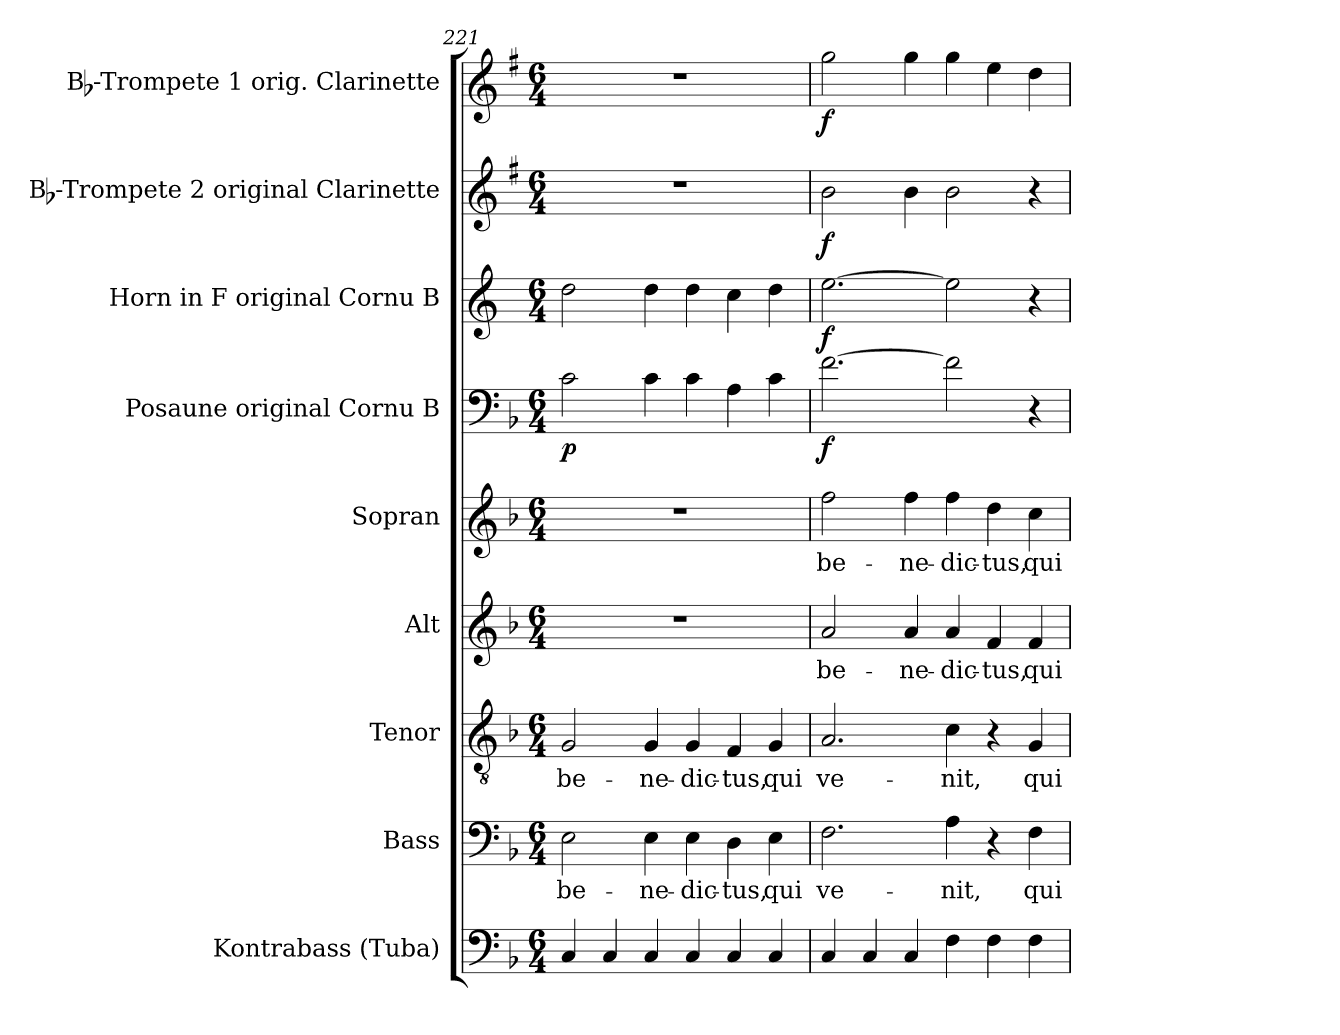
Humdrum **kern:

**kern	**kern	**text	**kern	**text	**kern	**text	**kern	**text	**kern	**dynam	**kern	**dynam	**kern	**dynam	**kern	**dynam
*part9	*part8	*part8	*part7	*part7	*part6	*part6	*part5	*part5	*part4	*part4	*part3	*part3	*part2	*part2	*part1	*part1
*staff9	*staff8	*staff8	*staff7	*staff7	*staff6	*staff6	*staff5	*staff5	*staff4	*staff4	*staff3	*staff3	*staff2	*staff2	*staff1	*staff1
*I"Kontrabass (Tuba)	*I"Bass	*	*I"Tenor	*	*I"Alt	*	*I"Sopran	*	*I"Posaune original Cornu B	*	*I"Horn in F original Cornu B	*	*I"Bb-Trompete 2 original Clarinette	*	*I"Bb-Trompete 1 orig. Clarinette	*
*I'Kb.	*I'B.	*	*I'T.	*	*I'A.	*	*I'S.	*	*I'Pos.	*	*I'Hrn.	*	*I'Bb Trp. 2	*	*I'Bb Trp. 1	*
!!LO:PB:g=z
*clefF4	*clefF4	*	*clefGv2	*	*clefG2	*	*clefG2	*	*clefF4	*	*clefG2	*	*clefG2	*	*clefG2	*
*ITrd7c12	*	*	*	*	*	*	*	*	*	*	*ITrd4c7	*	*ITrd1c2	*	*ITrd1c2	*
*k[b-]	*k[b-]	*	*k[b-]	*	*k[b-]	*	*k[b-]	*	*k[b-]	*	*k[b-]	*	*k[b-]	*	*k[b-]	*
*F:	*F:	*	*F:	*	*F:	*	*F:	*	*F:	*	*F:	*	*F:	*	*F:	*
*M6/4	*M6/4	*	*M6/4	*	*M6/4	*	*M6/4	*	*M6/4	*	*M6/4	*	*M6/4	*	*M6/4	*
=221	=221	=221	=221	=221	=221	=221	=221	=221	=221	=221	=221	=221	=221	=221	=221	=221
!	!	!LO:LY:b	!	!LO:LY:b	!	!	!	!	!	!LO:DY:b	!	!	!	!	!	!
4CC/	2E\	be-	2G/	be-	1.r	.	1.r	.	2c\	p	2g\	.	1.r	.	1.r	.
4CC/	.	.	.	.	.	.	.	.	.	.	.	.	.	.	.	.
!	!	!LO:LY:b	!	!LO:LY:b	!	!	!	!	!	!	!	!	!	!	!	!
4CC/	4E\	-ne-	4G/	-ne-	.	.	.	.	4c\	.	4g\	.	.	.	.	.
!	!	!LO:LY:b	!	!LO:LY:b	!	!	!	!	!	!	!	!	!	!	!	!
4CC/	4E\	-dic-	4G/	-dic-	.	.	.	.	4c\	.	4g\	.	.	.	.	.
!	!	!LO:LY:b	!	!LO:LY:b	!	!	!	!	!	!	!	!	!	!	!	!
4CC/	4D\	-tus,	4F/	-tus,	.	.	.	.	4A\	.	4f\	.	.	.	.	.
!	!	!LO:LY:b	!	!LO:LY:b	!	!	!	!	!	!	!	!	!	!	!	!
4CC/	4E\	qui	4G/	qui	.	.	.	.	4c\	.	4g\	.	.	.	.	.
=222	=222	=222	=222	=222	=222	=222	=222	=222	=222	=222	=222	=222	=222	=222	=222	=222
!	!	!LO:LY:b	!	!LO:LY:b	!	!LO:LY:b	!	!LO:LY:b	!	!LO:DY:b	!	!LO:DY:b	!	!LO:DY:b	!	!LO:DY:b
4CC/	2.F\	ve-	2.A/	ve-	2a/	be-	2ff\	be-	[2.f\	f	[2.a\	f	2a\	f	2ff\	f
4CC/	.	.	.	.	.	.	.	.	.	.	.	.	.	.	.	.
!	!	!	!	!	!	!LO:LY:b	!	!LO:LY:b	!	!	!	!	!	!	!	!
4CC/	.	.	.	.	4a/	-ne-	4ff\	-ne-	.	.	.	.	4a\	.	4ff\	.
!	!	!LO:LY:b	!	!LO:LY:b	!	!LO:LY:b	!	!LO:LY:b	!	!	!	!	!	!	!	!
4FF\	4A\	-nit,	4c\	-nit,	4a/	-dic-	4ff\	-dic-	2f\]	.	2a\]	.	2a\	.	4ff\	.
!	!	!	!	!	!	!LO:LY:b	!	!LO:LY:b	!	!	!	!	!	!	!	!
4FF\	4r	.	4r	.	4f/	-tus,	4dd\	-tus,	.	.	.	.	.	.	4dd\	.
!	!	!LO:LY:b	!	!LO:LY:b	!	!LO:LY:b	!	!LO:LY:b	!	!	!	!	!	!	!	!
4FF\	4F\	qui	4G/	qui	4f/	qui	4cc\	qui	4r	.	4r	.	4r	.	4cc\	.
=	=	=	=	=	=	=	=	=	=	=	=	=	=	=	=	=
*-	*-	*-	*-	*-	*-	*-	*-	*-	*-	*-	*-	*-	*-	*-	*-	*-
